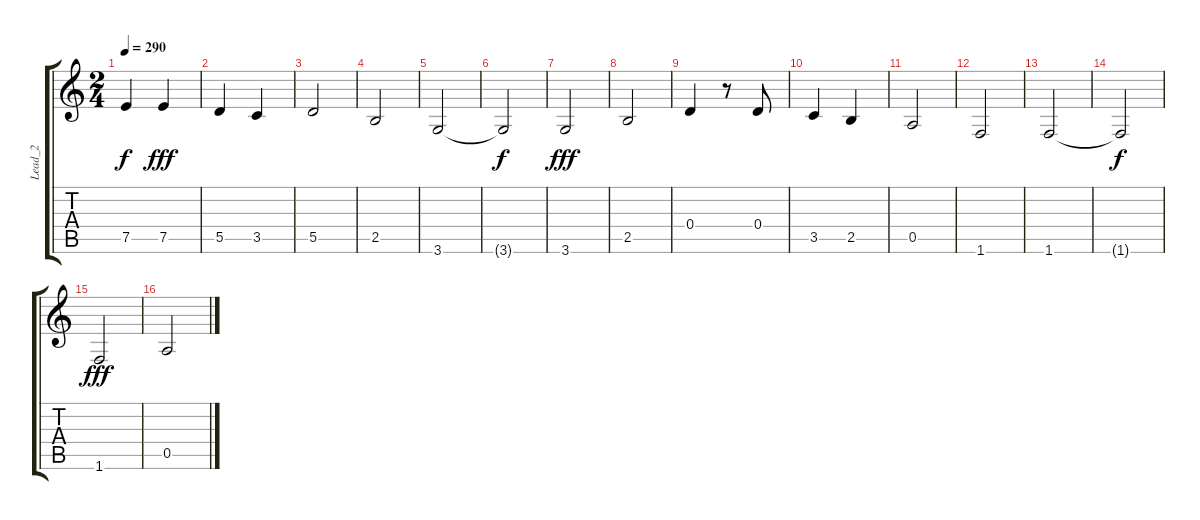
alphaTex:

\track ("Lead_2" "Lead_2") {instrument acousticguitarnylon}
\staff {score tabs}
\tuning (E4 B3 G3 D3 A2 E2) {hide}
\ts (2 4)
\tempo 290
\clef g2
\ks c
7.5{t}.4{dy f} 7.5.4{dy fff} |
5.5.4 3.5.4 |
5.5.2 |
2.5.2 |
3.6.2 |
3.6{t}.2{dy f} |
3.6.2{dy fff} |
2.5.2 |
0.4.4 r.8 0.4.8 |
3.5.4 2.5.4 |
0.5.2 |
1.6.2 |
1.6.2 |
1.6{t}.2{dy f} |
1.6.2{dy fff} |
0.5.2
